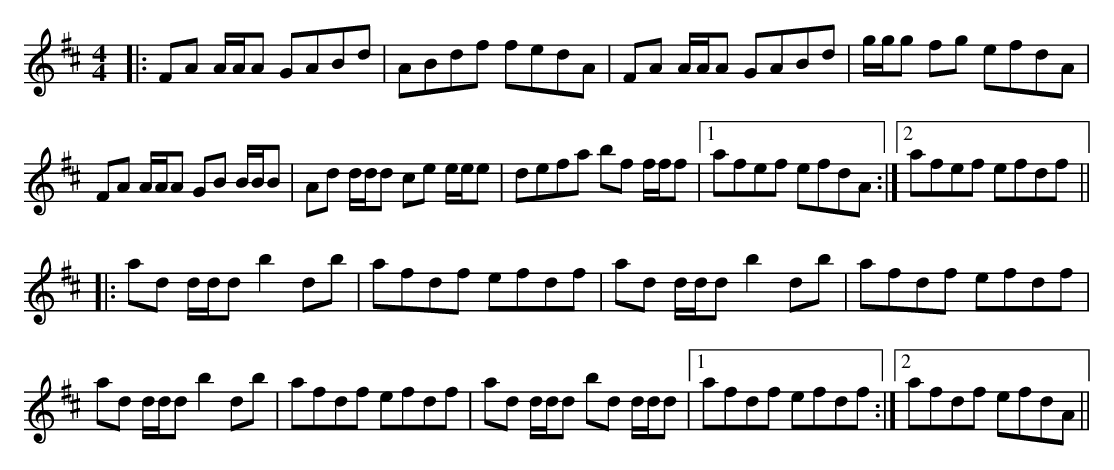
X:1
M:4/4
K:D
|:FA A/A/A GABd|ABdf fedA|FA A/A/A GABd|g/g/g fg efdA|
FA A/A/A GB B/B/B|Ad d/d/d ce e/e/e|defa bf f/f/f|1 afef efdA:|2 afef efdf||
|:ad d/d/d b2db|afdf efdf|ad d/d/d b2db|afdf efdf|
ad d/d/d b2db|afdf efdf|ad d/d/d bd d/d/d|1 afdf efdf:|2 afdf efdA||
